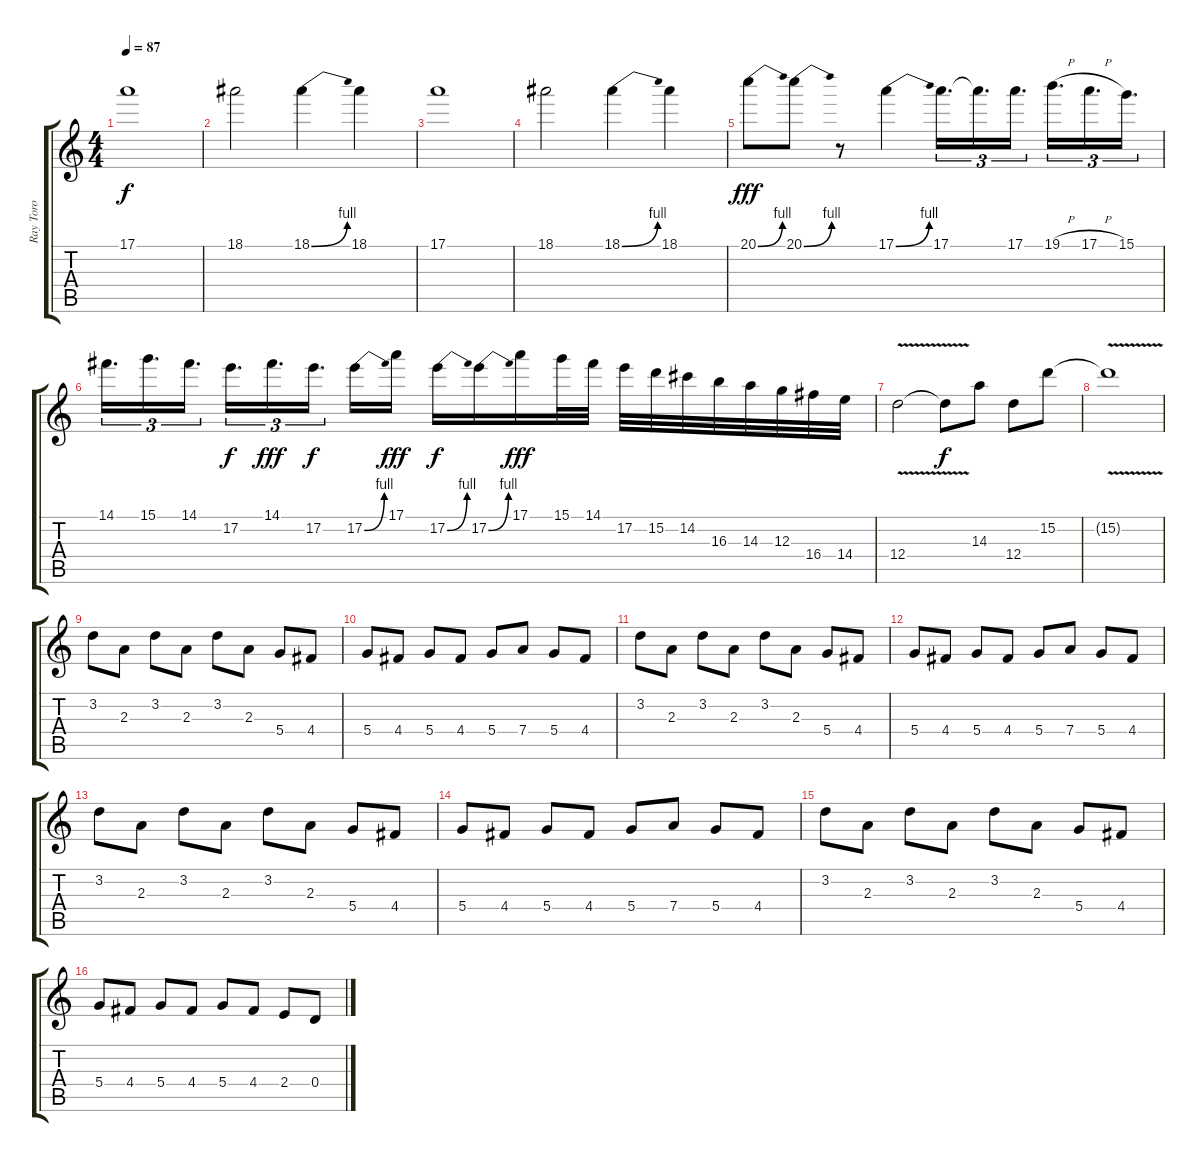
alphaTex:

\track ("Ray Toro" "Ray Toro") {instrument acousticguitarsteel}
\staff {score tabs}
\tuning (E4 B3 G3 D3 A2 E2) {hide}
\ts (4 4)
\tempo 87
\clef g2
\ks c
17.1.1{dy f instrument distortionguitar} |
18.1.2 18.1{be (bend 0 0 60 4)}.4 18.1.4 |
17.1.1 |
18.1.2 18.1{be (bend 0 0 60 4)}.4 18.1.4 |
20.1{be (bend 0 0 60 4)}.8{dy fff} 20.1{be (bend 0 0 60 4)}.8 r.8 17.1{be (bend 0 0 60 4)}.4 17.1.16{d tu (3 2)} 17.1{t}.16{d tu (3 2)} 17.1.16{d tu (3 2)} 19.1{h}.16{d tu (3 2)} 17.1{h}.16{d tu (3 2)} 15.1.16{d tu (3 2)} |
14.1.16{d tu (3 2)} 15.1.16{d tu (3 2)} 14.1.16{d tu (3 2)} 17.2.16{d tu (3 2) dy f} 14.1.16{d tu (3 2) dy fff} 17.2.16{d tu (3 2) dy f beam splitsecondary} 17.2{be (bend 0 0 60 4)}.16 17.1.16{dy fff} 17.2{be (bend 0 0 60 4)}.16{dy f} 17.2{be (bend 0 0 60 4)}.16 17.1.16{dy fff} 15.1.32 14.1.32 17.2.32 15.2.32 14.2.32 16.3.32 14.3.32 12.3.32 16.4.32 14.4.32 |
12.4{v}.2 12.4{t}.8{dy f} 14.3.8 12.4.8 15.2.8 |
15.2{v t}.1 |
3.2.8{volume 11} 2.3.8 3.2.8 2.3.8 3.2.8 2.3.8 5.4.8 4.4.8 |
5.4.8 4.4.8 5.4.8 4.4.8 5.4.8 7.4.8 5.4.8 4.4.8 |
3.2.8 2.3.8 3.2.8 2.3.8 3.2.8 2.3.8 5.4.8 4.4.8 |
5.4.8 4.4.8 5.4.8 4.4.8 5.4.8 7.4.8 5.4.8 4.4.8 |
3.2.8 2.3.8 3.2.8 2.3.8 3.2.8 2.3.8 5.4.8 4.4.8 |
5.4.8 4.4.8 5.4.8 4.4.8 5.4.8 7.4.8 5.4.8 4.4.8 |
3.2.8 2.3.8 3.2.8 2.3.8 3.2.8 2.3.8 5.4.8 4.4.8 |
5.4.8 4.4.8 5.4.8 4.4.8 5.4.8 4.4.8 2.4.8 0.4.8
